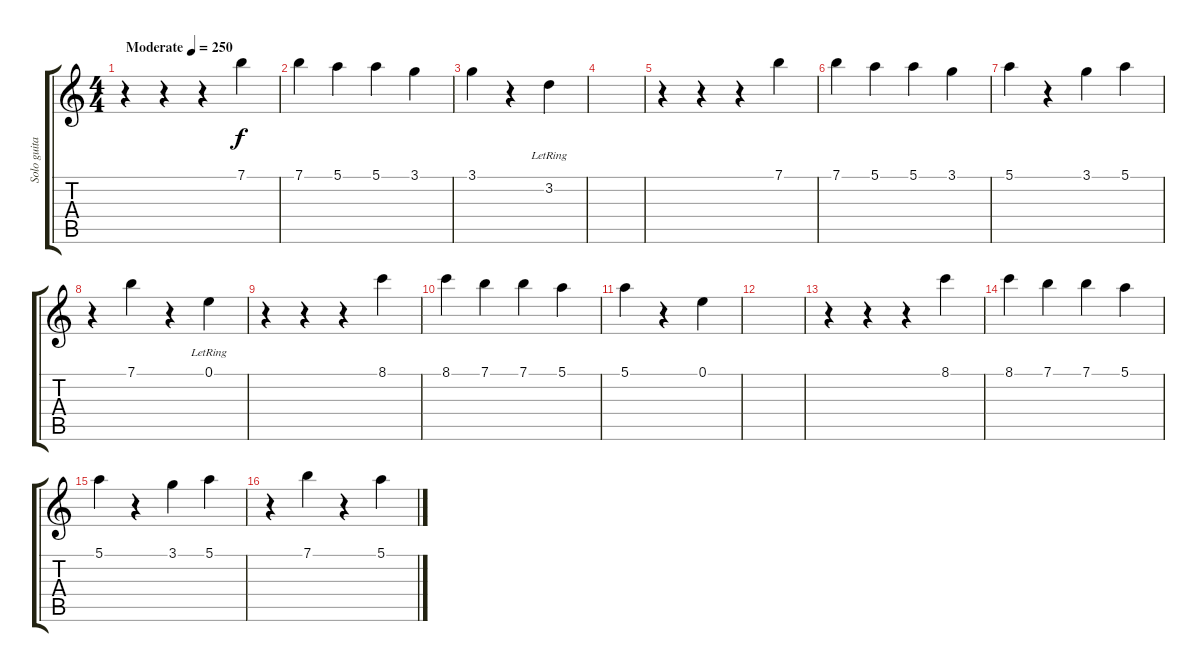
\track ("Solo guitar" "Solo guita") {instrument overdrivenguitar}
\staff {score tabs}
\tuning (E4 B3 G3 D3 A2 E2) {hide}
\ts (4 4)
\tempo (250 "Moderate")
\clef g2
\ks c
r.4{dy f instrument overdrivenguitar} r.4 r.4 7.1.4 |
7.1.4 5.1.4 5.1.4 3.1.4 |
3.1.4 r.4 3.2{lr}.4 |
|
r.4 r.4 r.4 7.1.4 |
7.1.4 5.1.4 5.1.4 3.1.4 |
5.1.4 r.4 3.1.4 5.1.4 |
r.4 7.1.4 r.4 0.1{lr}.4 |
r.4 r.4 r.4 8.1.4 |
8.1.4 7.1.4 7.1.4 5.1.4 |
5.1.4 r.4 0.1.4 |
|
r.4 r.4 r.4 8.1.4 |
8.1.4 7.1.4 7.1.4 5.1.4 |
5.1.4 r.4 3.1.4 5.1.4 |
r.4 7.1.4 r.4 5.1.4
